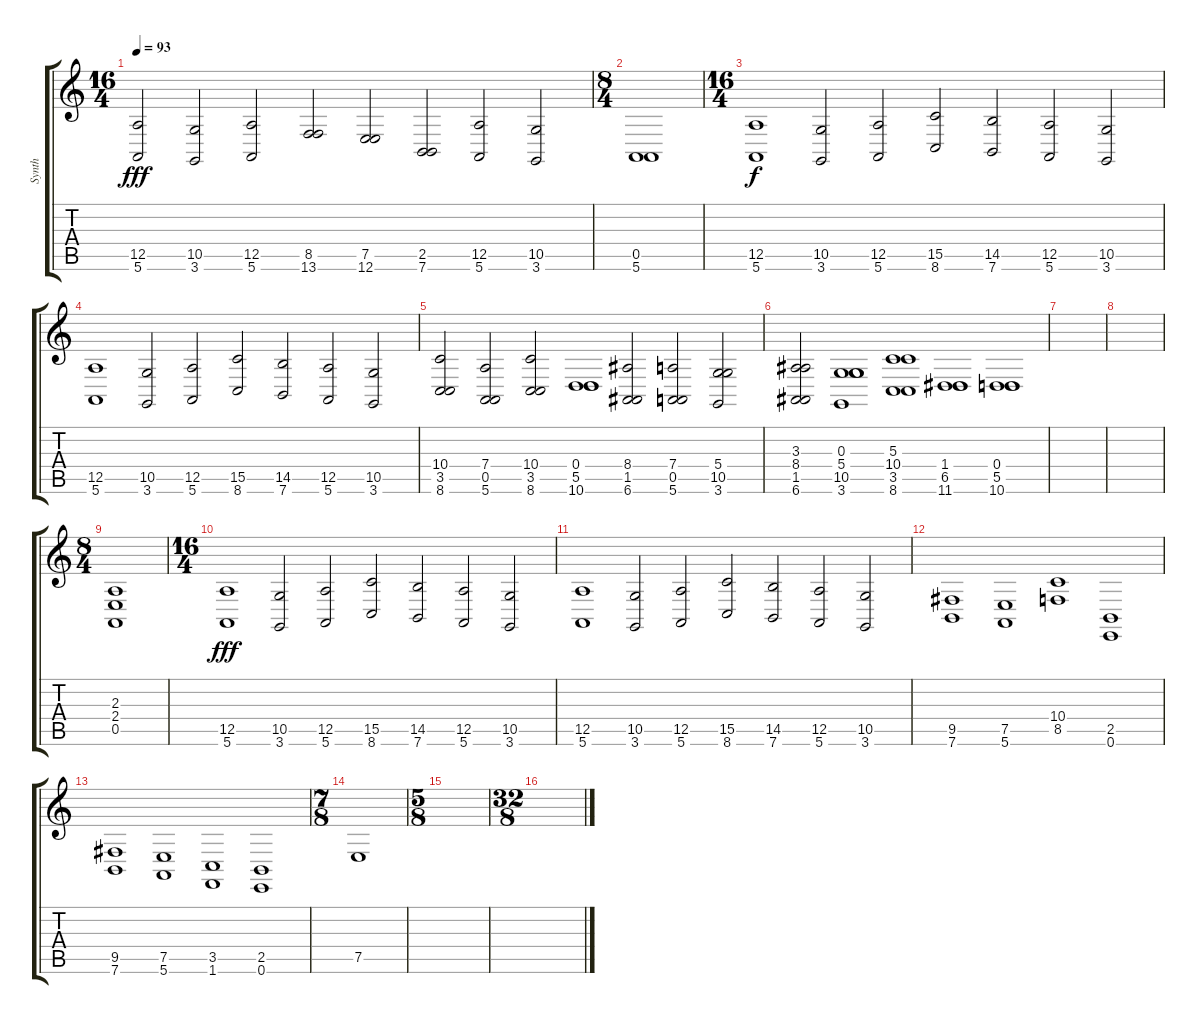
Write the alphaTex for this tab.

\track ("Synth" "Synth") {solo instrument stringensemble2}
\staff {score tabs}
\tuning (E4 B3 G3 D3 A2 E2) {hide}
\ts (16 4)
\tempo 93
\clef g2
\ks c
(12.5 5.6).2{dy fff} (10.5 3.6).2 (12.5 5.6).2 (8.5 13.6).2 (7.5 12.6).2 (2.5 7.6).2 (12.5 5.6).2 (10.5 3.6).2 |
\ts (8 4)
(0.5 5.6).1 |
\ts (16 4)
(12.5 5.6).1{dy f} (10.5 3.6).2 (12.5 5.6).2 (15.5 8.6).2 (14.5 7.6).2 (12.5 5.6).2 (10.5 3.6).2 |
(12.5 5.6).1 (10.5 3.6).2 (12.5 5.6).2 (15.5 8.6).2 (14.5 7.6).2 (12.5 5.6).2 (10.5 3.6).2 |
(10.4 3.5 8.6).2 (7.4 0.5 5.6).2 (10.4 3.5 8.6).2 (0.4 5.5 10.6).1 (8.4 1.5 6.6).2 (7.4 0.5 5.6).2 (5.4 10.5 3.6).2 |
(3.3 8.4 1.5 6.6).2 (0.3 5.4 10.5 3.6).1 (5.3 10.4 3.5 8.6).1 (1.4 6.5 11.6).1 (0.4 5.5 10.6).1 |
|
|
\ts (8 4)
(2.3 2.4 0.5).1 |
\ts (16 4)
(12.5 5.6).1{dy fff} (10.5 3.6).2 (12.5 5.6).2 (15.5 8.6).2 (14.5 7.6).2 (12.5 5.6).2 (10.5 3.6).2 |
(12.5 5.6).1 (10.5 3.6).2 (12.5 5.6).2 (15.5 8.6).2 (14.5 7.6).2 (12.5 5.6).2 (10.5 3.6).2 |
(9.5 7.6).1 (7.5 5.6).1 (10.4 8.5).1 (2.5 0.6).1 |
(9.5 7.6).1 (7.5 5.6).1 (3.5 1.6).1 (2.5 0.6).1 |
\ts (7 8)
7.5.1 |
\ts (5 8)
|
\ts (32 8)
